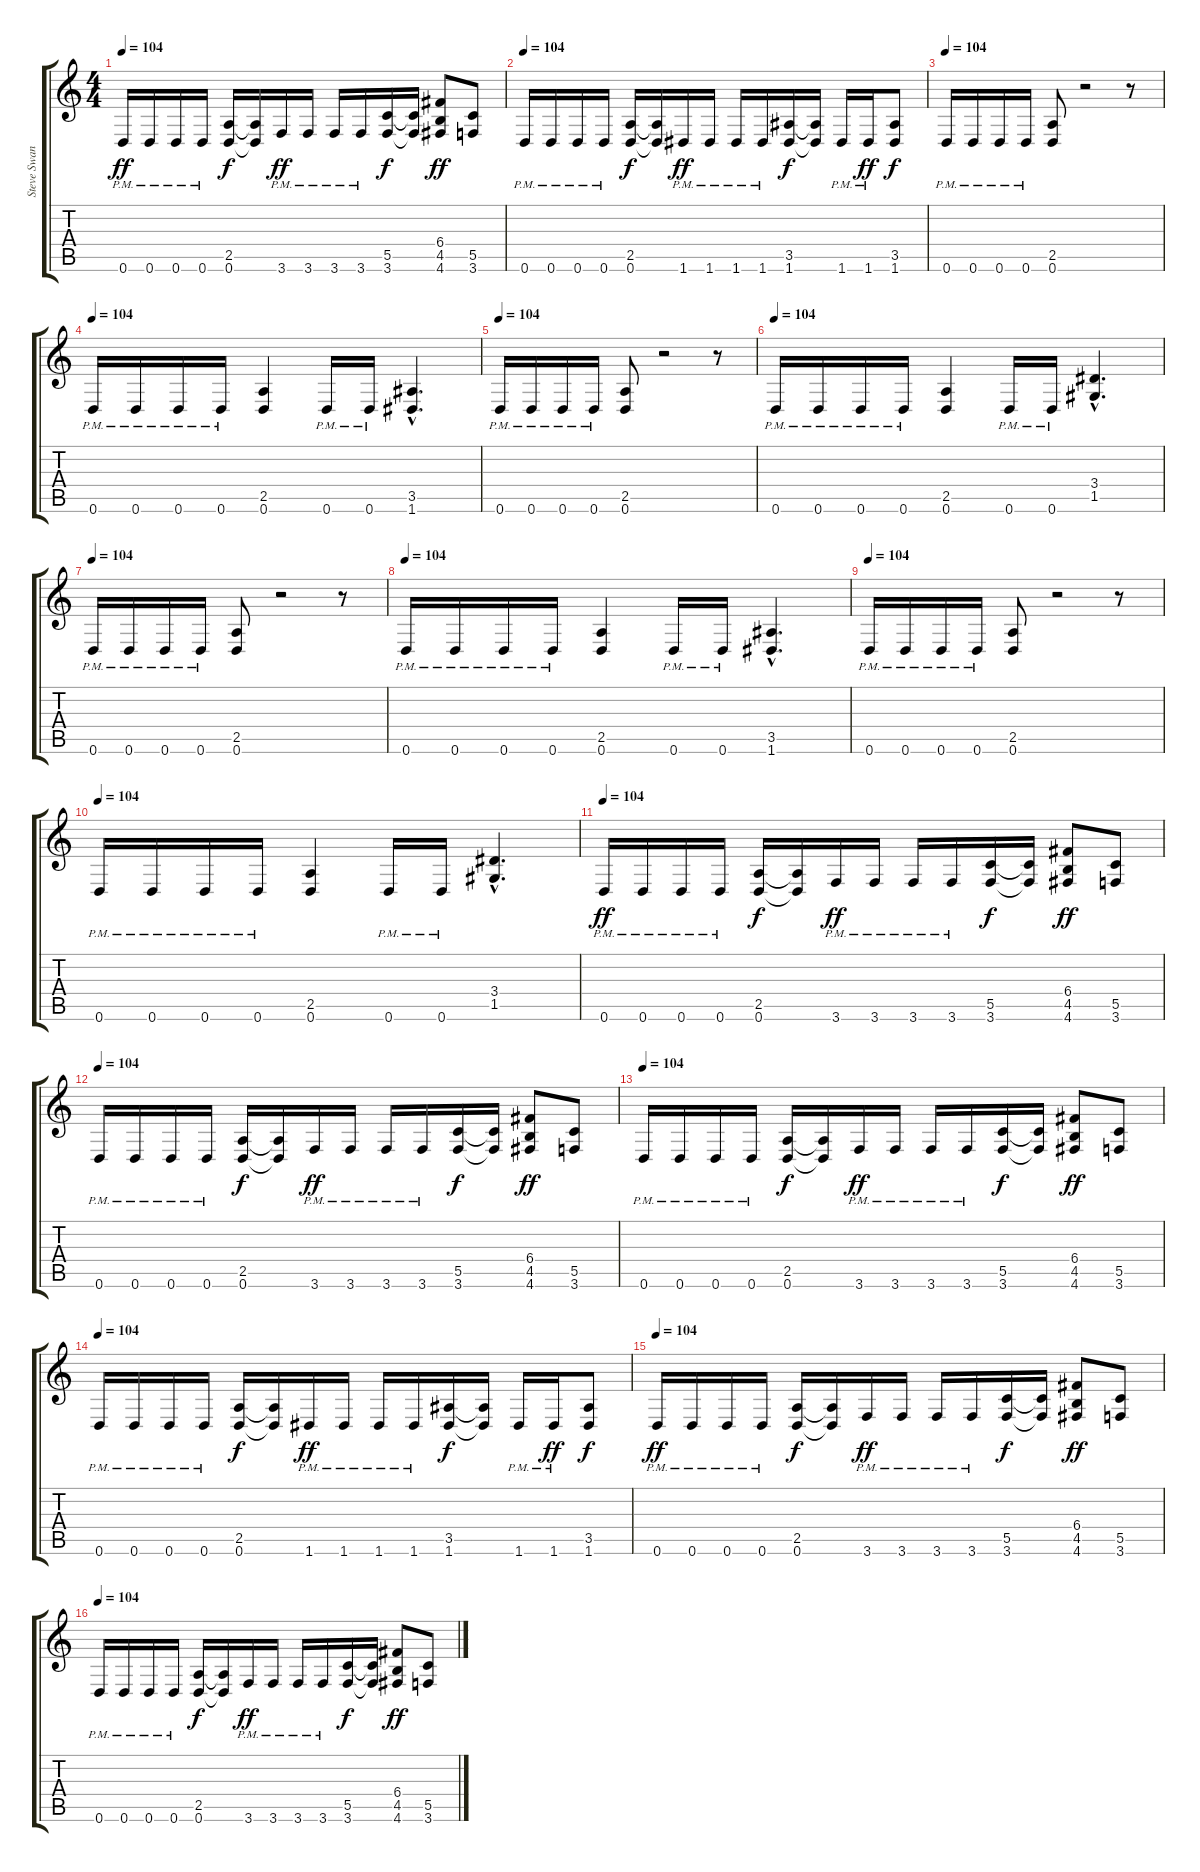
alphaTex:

\track ("Steve Swanson (Rythm Guitar + Solo)" "Steve Swan") {instrument overdrivenguitar}
\staff {score tabs}
\tuning (D4 A3 F3 C3 G2 D2) {hide}
\ts (4 4)
\tempo 104
\clef g2
\ks c
0.6{pm}.16{dy ff} 0.6{pm}.16 0.6{pm}.16 0.6{pm}.16 (2.5 0.6).16{dy f} (2.5{t} 0.6{t}).16 3.6{pm}.16{dy ff} 3.6{pm}.16 3.6{pm}.16 3.6{pm}.16 (5.5 3.6).16{dy f} (5.5{t} 3.6{t}).16 (6.4 4.5 4.6).8{dy ff} (5.5 3.6).8 |
\tempo 104
0.6{pm}.16 0.6{pm}.16 0.6{pm}.16 0.6{pm}.16 (2.5 0.6).16{dy f} (2.5{t} 0.6{t}).16 1.6{pm}.16{dy ff} 1.6{pm}.16 1.6{pm}.16 1.6{pm}.16 (3.5 1.6).16{dy f} (3.5{t} 1.6{t}).16 1.6{pm}.16 1.6{pm}.16{dy ff} (3.5 1.6).8{dy f} |
\tempo 104
0.6{pm}.16 0.6{pm}.16 0.6{pm}.16 0.6{pm}.16 (2.5 0.6).8 r.2 r.8 |
\tempo 104
0.6{pm}.16 0.6{pm}.16 0.6{pm}.16 0.6{pm}.16 (2.5 0.6).4 0.6{pm}.16 0.6{pm}.16 (3.5{hac} 1.6{hac}).4{d} |
\tempo 104
0.6{pm}.16 0.6{pm}.16 0.6{pm}.16 0.6{pm}.16 (2.5 0.6).8 r.2 r.8 |
\tempo 104
0.6{pm}.16 0.6{pm}.16 0.6{pm}.16 0.6{pm}.16 (2.5 0.6).4 0.6{pm}.16 0.6{pm}.16 (3.4{hac} 1.5{hac}).4{d} |
\tempo 104
0.6{pm}.16 0.6{pm}.16 0.6{pm}.16 0.6{pm}.16 (2.5 0.6).8 r.2 r.8 |
\tempo 104
0.6{pm}.16 0.6{pm}.16 0.6{pm}.16 0.6{pm}.16 (2.5 0.6).4 0.6{pm}.16 0.6{pm}.16 (3.5{hac} 1.6{hac}).4{d} |
\tempo 104
0.6{pm}.16 0.6{pm}.16 0.6{pm}.16 0.6{pm}.16 (2.5 0.6).8 r.2 r.8 |
\tempo 104
0.6{pm}.16 0.6{pm}.16 0.6{pm}.16 0.6{pm}.16 (2.5 0.6).4 0.6{pm}.16 0.6{pm}.16 (3.4{hac} 1.5{hac}).4{d} |
\tempo 104
0.6{pm}.16{dy ff} 0.6{pm}.16 0.6{pm}.16 0.6{pm}.16 (2.5 0.6).16{dy f} (2.5{t} 0.6{t}).16 3.6{pm}.16{dy ff} 3.6{pm}.16 3.6{pm}.16 3.6{pm}.16 (5.5 3.6).16{dy f} (5.5{t} 3.6{t}).16 (6.4 4.5 4.6).8{dy ff} (5.5 3.6).8 |
\tempo 104
0.6{pm}.16 0.6{pm}.16 0.6{pm}.16 0.6{pm}.16 (2.5 0.6).16{dy f} (2.5{t} 0.6{t}).16 3.6{pm}.16{dy ff} 3.6{pm}.16 3.6{pm}.16 3.6{pm}.16 (5.5 3.6).16{dy f} (5.5{t} 3.6{t}).16 (6.4 4.5 4.6).8{dy ff} (5.5 3.6).8 |
\tempo 104
0.6{pm}.16 0.6{pm}.16 0.6{pm}.16 0.6{pm}.16 (2.5 0.6).16{dy f} (2.5{t} 0.6{t}).16 3.6{pm}.16{dy ff} 3.6{pm}.16 3.6{pm}.16 3.6{pm}.16 (5.5 3.6).16{dy f} (5.5{t} 3.6{t}).16 (6.4 4.5 4.6).8{dy ff} (5.5 3.6).8 |
\tempo 104
0.6{pm}.16 0.6{pm}.16 0.6{pm}.16 0.6{pm}.16 (2.5 0.6).16{dy f} (2.5{t} 0.6{t}).16 1.6{pm}.16{dy ff} 1.6{pm}.16 1.6{pm}.16 1.6{pm}.16 (3.5 1.6).16{dy f} (3.5{t} 1.6{t}).16 1.6{pm}.16 1.6{pm}.16{dy ff} (3.5 1.6).8{dy f} |
\tempo 104
0.6{pm}.16{dy ff} 0.6{pm}.16 0.6{pm}.16 0.6{pm}.16 (2.5 0.6).16{dy f} (2.5{t} 0.6{t}).16 3.6{pm}.16{dy ff} 3.6{pm}.16 3.6{pm}.16 3.6{pm}.16 (5.5 3.6).16{dy f} (5.5{t} 3.6{t}).16 (6.4 4.5 4.6).8{dy ff} (5.5 3.6).8 |
\tempo 104
0.6{pm}.16 0.6{pm}.16 0.6{pm}.16 0.6{pm}.16 (2.5 0.6).16{dy f} (2.5{t} 0.6{t}).16 3.6{pm}.16{dy ff} 3.6{pm}.16 3.6{pm}.16 3.6{pm}.16 (5.5 3.6).16{dy f} (5.5{t} 3.6{t}).16 (6.4 4.5 4.6).8{dy ff} (5.5 3.6).8
